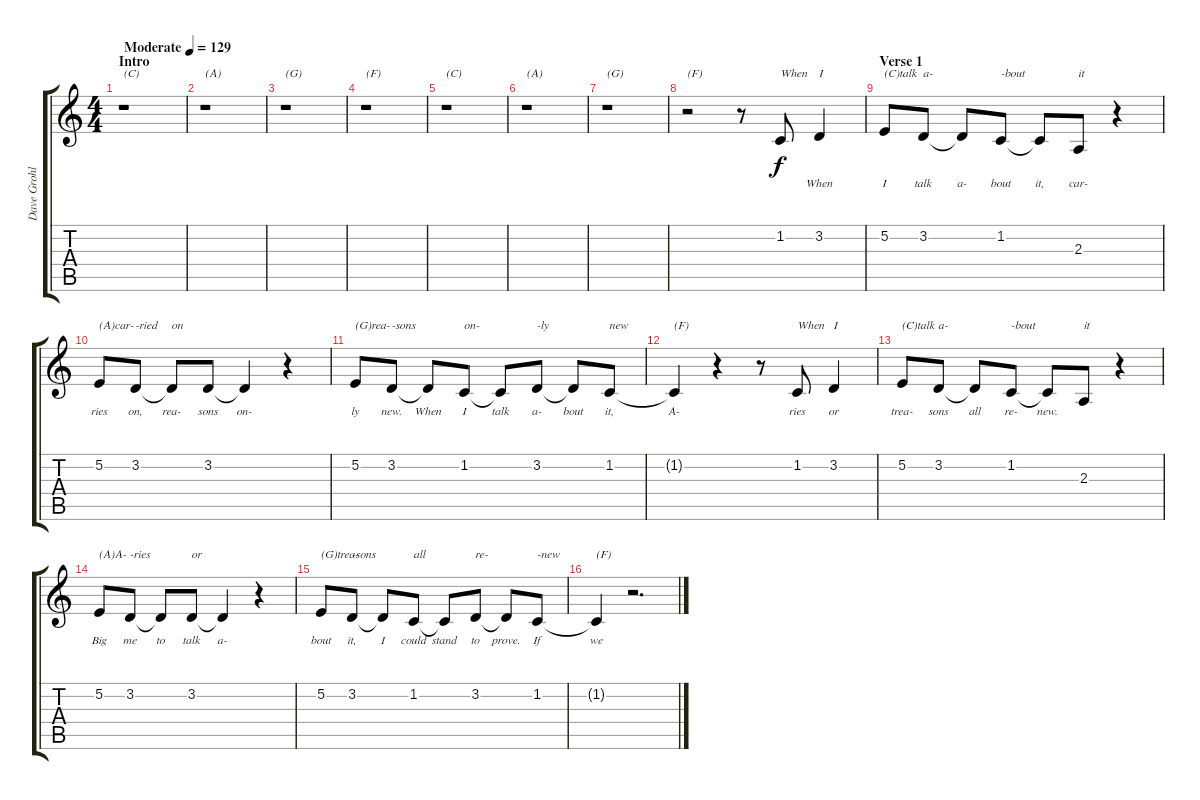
\track ("Dave Grohl (Lead Vocals)" "Dave Grohl") {instrument clarinet}
\staff {score tabs}
\tuning (E4 B3 G3 D3 A2 E2) {hide}
\ts (4 4)
\section ("" "Intro")
\tempo (129 "Moderate")
\clef g2
\ks c
r.1{txt "(C)" dy f instrument clarinet} |
r.1{txt "(A)"} |
r.1{txt "(G)"} |
r.1{txt "(F)"} |
r.1{txt "(C)"} |
r.1{txt "(A)"} |
r.1{txt "(G)"} |
r.2{txt "(F)"} r.8 1.2.8{txt "When" lyrics (0 "") lyrics (1 "") lyrics (2 "") lyrics (3 "") lyrics (4 "")} 3.2.4{txt "I" lyrics (0 "When") lyrics (1 "") lyrics (2 "") lyrics (3 "") lyrics (4 "")} |
\section ("" "Verse 1")
5.2.8{txt "(C)talk" lyrics (0 "I") lyrics (1 "") lyrics (2 "") lyrics (3 "") lyrics (4 "")} 3.2.8{txt "a-" lyrics (0 "talk") lyrics (1 "") lyrics (2 "") lyrics (3 "") lyrics (4 "")} 3.2{t}.8{lyrics (0 "a-") lyrics (1 "") lyrics (2 "") lyrics (3 "") lyrics (4 "")} 1.2.8{txt "-bout" lyrics (0 "bout") lyrics (1 "") lyrics (2 "") lyrics (3 "") lyrics (4 "")} 1.2{t}.8{lyrics (0 "it,") lyrics (1 "") lyrics (2 "") lyrics (3 "") lyrics (4 "")} 2.3.8{txt "it" lyrics (0 "car-") lyrics (1 "") lyrics (2 "") lyrics (3 "") lyrics (4 "")} r.4 |
5.2.8{txt "(A)car-" lyrics (0 "ries") lyrics (1 "") lyrics (2 "") lyrics (3 "") lyrics (4 "")} 3.2.8{txt "-ried" lyrics (0 "on,") lyrics (1 "") lyrics (2 "") lyrics (3 "") lyrics (4 "")} 3.2{t}.8{txt "on" lyrics (0 "rea-") lyrics (1 "") lyrics (2 "") lyrics (3 "") lyrics (4 "")} 3.2.8{lyrics (0 "sons") lyrics (1 "") lyrics (2 "") lyrics (3 "") lyrics (4 "")} 3.2{t}.4{lyrics (0 "on-") lyrics (1 "") lyrics (2 "") lyrics (3 "") lyrics (4 "")} r.4 |
5.2.8{txt "(G)rea-" lyrics (0 "ly") lyrics (1 "") lyrics (2 "") lyrics (3 "") lyrics (4 "")} 3.2.8{txt "-sons" lyrics (0 "new.") lyrics (1 "") lyrics (2 "") lyrics (3 "") lyrics (4 "")} 3.2{t}.8{lyrics (0 "When") lyrics (1 "") lyrics (2 "") lyrics (3 "") lyrics (4 "")} 1.2.8{txt "on-" lyrics (0 "I") lyrics (1 "") lyrics (2 "") lyrics (3 "") lyrics (4 "")} 1.2{t}.8{lyrics (0 "talk") lyrics (1 "") lyrics (2 "") lyrics (3 "") lyrics (4 "")} 3.2.8{txt "-ly" lyrics (0 "a-") lyrics (1 "") lyrics (2 "") lyrics (3 "") lyrics (4 "")} 3.2{t}.8{lyrics (0 "bout") lyrics (1 "") lyrics (2 "") lyrics (3 "") lyrics (4 "")} 1.2.8{txt "new" lyrics (0 "it,") lyrics (1 "") lyrics (2 "") lyrics (3 "") lyrics (4 "")} |
1.2{t}.4{txt "(F)" lyrics (0 "A-") lyrics (1 "") lyrics (2 "") lyrics (3 "") lyrics (4 "")} r.4 r.8 1.2.8{txt "When" lyrics (0 "ries") lyrics (1 "") lyrics (2 "") lyrics (3 "") lyrics (4 "")} 3.2.4{txt "I" lyrics (0 "or") lyrics (1 "") lyrics (2 "") lyrics (3 "") lyrics (4 "")} |
5.2.8{txt "(C)talk" lyrics (0 "trea-") lyrics (1 "") lyrics (2 "") lyrics (3 "") lyrics (4 "")} 3.2.8{txt "a-" lyrics (0 "sons") lyrics (1 "") lyrics (2 "") lyrics (3 "") lyrics (4 "")} 3.2{t}.8{lyrics (0 "all") lyrics (1 "") lyrics (2 "") lyrics (3 "") lyrics (4 "")} 1.2.8{txt "-bout" lyrics (0 "re-") lyrics (1 "") lyrics (2 "") lyrics (3 "") lyrics (4 "")} 1.2{t}.8{lyrics (0 "new.") lyrics (1 "") lyrics (2 "") lyrics (3 "") lyrics (4 "")} 2.3.8{txt "it" lyrics (0 "") lyrics (1 "") lyrics (2 "") lyrics (3 "") lyrics (4 "")} r.4 |
5.2.8{txt "(A)A-" lyrics (0 "Big") lyrics (1 "") lyrics (2 "") lyrics (3 "") lyrics (4 "")} 3.2.8{txt "-ries" lyrics (0 "me") lyrics (1 "") lyrics (2 "") lyrics (3 "") lyrics (4 "")} 3.2{t}.8{lyrics (0 "to") lyrics (1 "") lyrics (2 "") lyrics (3 "") lyrics (4 "")} 3.2.8{txt "or" lyrics (0 "talk") lyrics (1 "") lyrics (2 "") lyrics (3 "") lyrics (4 "")} 3.2{t}.4{lyrics (0 "a-") lyrics (1 "") lyrics (2 "") lyrics (3 "") lyrics (4 "")} r.4 |
5.2.8{txt "(G)trea-" lyrics (0 "bout") lyrics (1 "") lyrics (2 "") lyrics (3 "") lyrics (4 "")} 3.2.8{txt "-sons" lyrics (0 "it,") lyrics (1 "") lyrics (2 "") lyrics (3 "") lyrics (4 "")} 3.2{t}.8{lyrics (0 "I") lyrics (1 "") lyrics (2 "") lyrics (3 "") lyrics (4 "")} 1.2.8{txt "all" lyrics (0 "could") lyrics (1 "") lyrics (2 "") lyrics (3 "") lyrics (4 "")} 1.2{t}.8{lyrics (0 "stand") lyrics (1 "") lyrics (2 "") lyrics (3 "") lyrics (4 "")} 3.2.8{txt "re-" lyrics (0 "to") lyrics (1 "") lyrics (2 "") lyrics (3 "") lyrics (4 "")} 3.2{t}.8{lyrics (0 "prove.") lyrics (1 "") lyrics (2 "") lyrics (3 "") lyrics (4 "")} 1.2.8{txt "-new" lyrics (0 "If") lyrics (1 "") lyrics (2 "") lyrics (3 "") lyrics (4 "")} |
1.2{t}.4{txt "(F)" lyrics (0 "we") lyrics (1 "") lyrics (2 "") lyrics (3 "") lyrics (4 "")} r.2{d}
